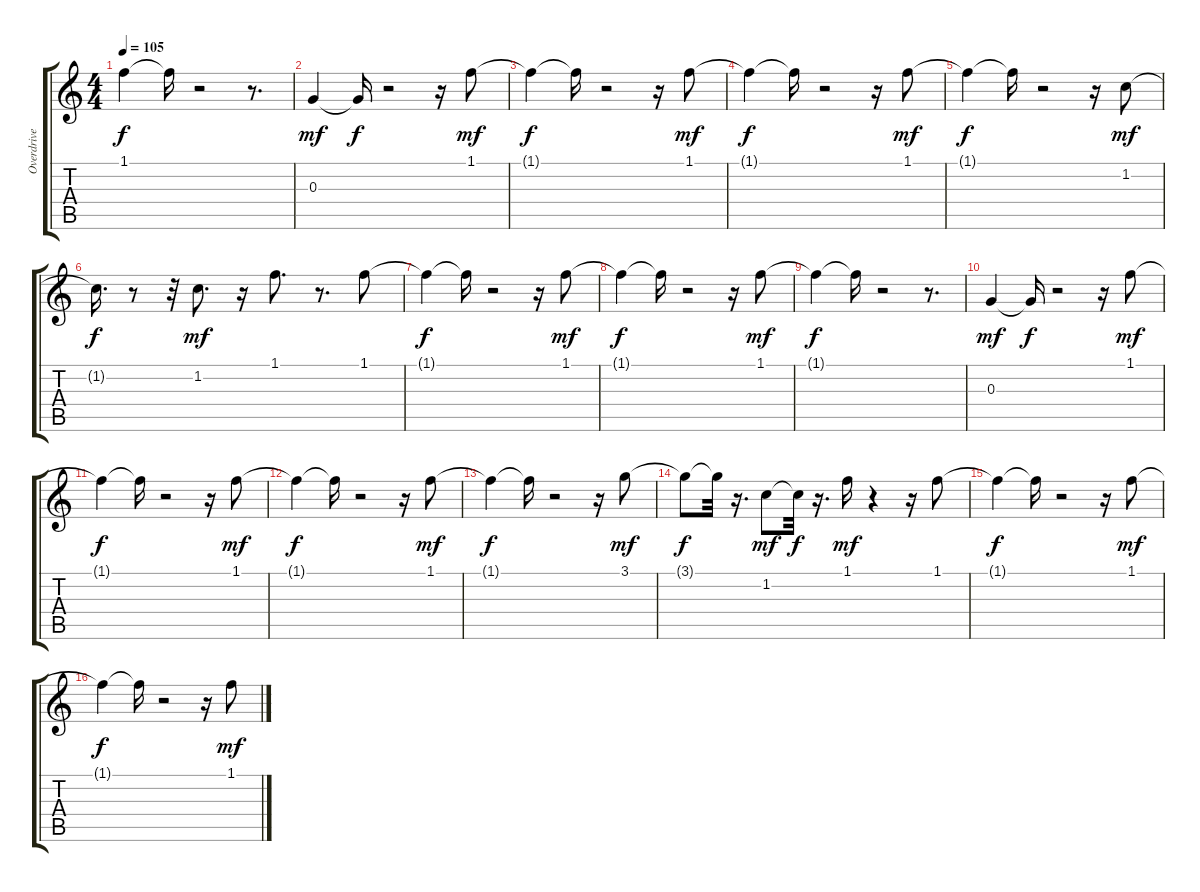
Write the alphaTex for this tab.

\track ("Overdrive" "Overdrive") {instrument overdrivenguitar}
\staff {score tabs}
\tuning (E4 B3 G3 D3 A2 E2) {hide}
\ts (4 4)
\tempo 105
\clef g2
\ks c
1.1{t}.4{dy f} 1.1{t}.16 r.2 r.8{d} |
0.3.4{dy mf} 0.3{t}.16{dy f} r.2 r.16 1.1.8{dy mf} |
1.1{t}.4{dy f} 1.1{t}.16 r.2 r.16 1.1.8{dy mf} |
1.1{t}.4{dy f} 1.1{t}.16 r.2 r.16 1.1.8{dy mf} |
1.1{t}.4{dy f} 1.1{t}.16 r.2 r.16 1.2.8{dy mf} |
1.2{t}.16{d dy f} r.8 r.32 1.2.8{d dy mf} r.16 1.1.8{d} r.8{d} 1.1.8 |
1.1{t}.4{dy f} 1.1{t}.16 r.2 r.16 1.1.8{dy mf} |
1.1{t}.4{dy f} 1.1{t}.16 r.2 r.16 1.1.8{dy mf} |
1.1{t}.4{dy f} 1.1{t}.16 r.2 r.8{d} |
0.3.4{dy mf} 0.3{t}.16{dy f} r.2 r.16 1.1.8{dy mf} |
1.1{t}.4{dy f} 1.1{t}.16 r.2 r.16 1.1.8{dy mf volume 10} |
1.1{t}.4{dy f} 1.1{t}.16 r.2 r.16 1.1.8{dy mf volume 10} |
1.1{t}.4{dy f} 1.1{t}.16 r.2 r.16 3.1.8{dy mf volume 9} |
3.1{t}.8{dy f} 3.1{t}.32 r.16{d} 1.2.8{dy mf volume 8} 1.2{t}.32{dy f} r.16{d} 1.1.16{dy mf volume 8} r.4 r.16 1.1.8{volume 8} |
1.1{t}.4{dy f} 1.1{t}.16 r.2 r.16 1.1.8{dy mf volume 7} |
1.1{t}.4{dy f} 1.1{t}.16 r.2 r.16 1.1.8{dy mf volume 6}
